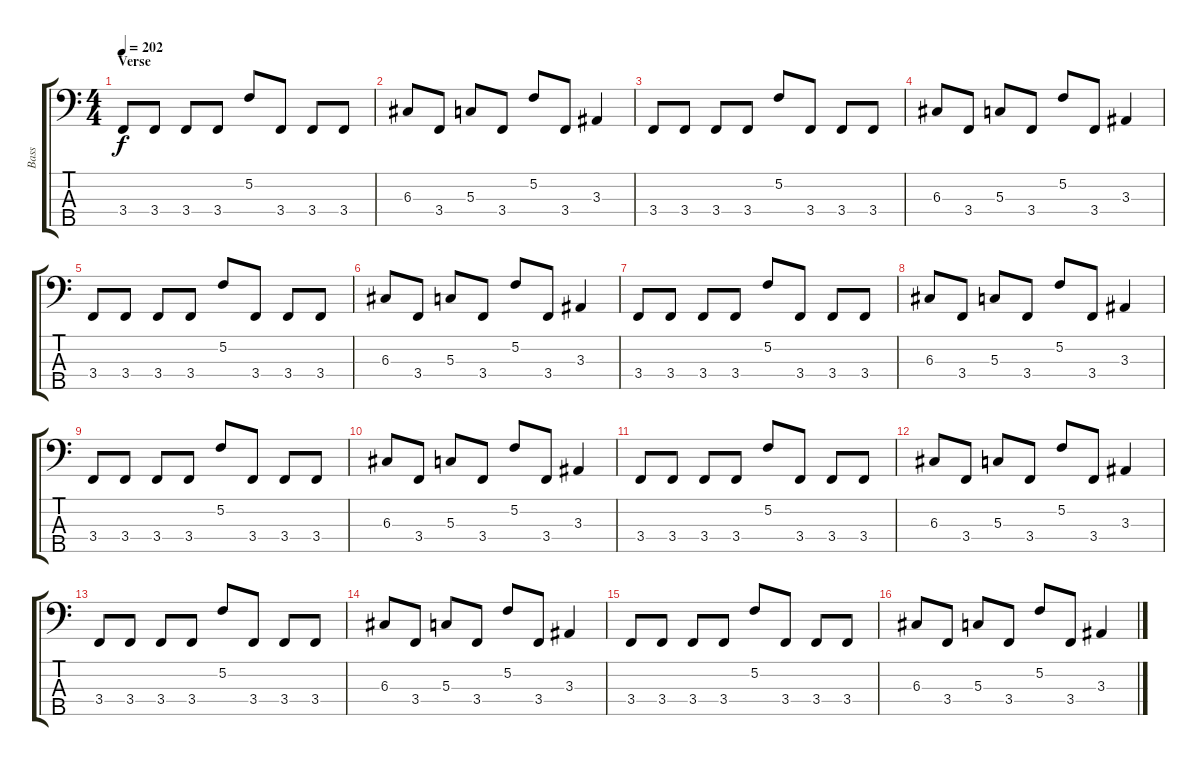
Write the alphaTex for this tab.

\track ("Bass" "Bass") {instrument electricbassfinger}
\staff {score tabs}
\tuning (F2 C2 G1 D1 A0) {hide}
\ts (4 4)
\section ("" "Verse")
\tempo 202
\clef f4
\ks c
3.4.8{dy f} 3.4.8 3.4.8 3.4.8 5.2.8 3.4.8 3.4.8 3.4.8 |
6.3.8 3.4.8 5.3.8 3.4.8 5.2.8 3.4.8 3.3.4 |
3.4.8 3.4.8 3.4.8 3.4.8 5.2.8 3.4.8 3.4.8 3.4.8 |
6.3.8 3.4.8 5.3.8 3.4.8 5.2.8 3.4.8 3.3.4 |
3.4.8 3.4.8 3.4.8 3.4.8 5.2.8 3.4.8 3.4.8 3.4.8 |
6.3.8 3.4.8 5.3.8 3.4.8 5.2.8 3.4.8 3.3.4 |
3.4.8 3.4.8 3.4.8 3.4.8 5.2.8 3.4.8 3.4.8 3.4.8 |
6.3.8 3.4.8 5.3.8 3.4.8 5.2.8 3.4.8 3.3.4 |
3.4.8 3.4.8 3.4.8 3.4.8 5.2.8 3.4.8 3.4.8 3.4.8 |
6.3.8 3.4.8 5.3.8 3.4.8 5.2.8 3.4.8 3.3.4 |
3.4.8 3.4.8 3.4.8 3.4.8 5.2.8 3.4.8 3.4.8 3.4.8 |
6.3.8 3.4.8 5.3.8 3.4.8 5.2.8 3.4.8 3.3.4 |
3.4.8 3.4.8 3.4.8 3.4.8 5.2.8 3.4.8 3.4.8 3.4.8 |
6.3.8 3.4.8 5.3.8 3.4.8 5.2.8 3.4.8 3.3.4 |
3.4.8 3.4.8 3.4.8 3.4.8 5.2.8 3.4.8 3.4.8 3.4.8 |
6.3.8 3.4.8 5.3.8 3.4.8 5.2.8 3.4.8 3.3.4
